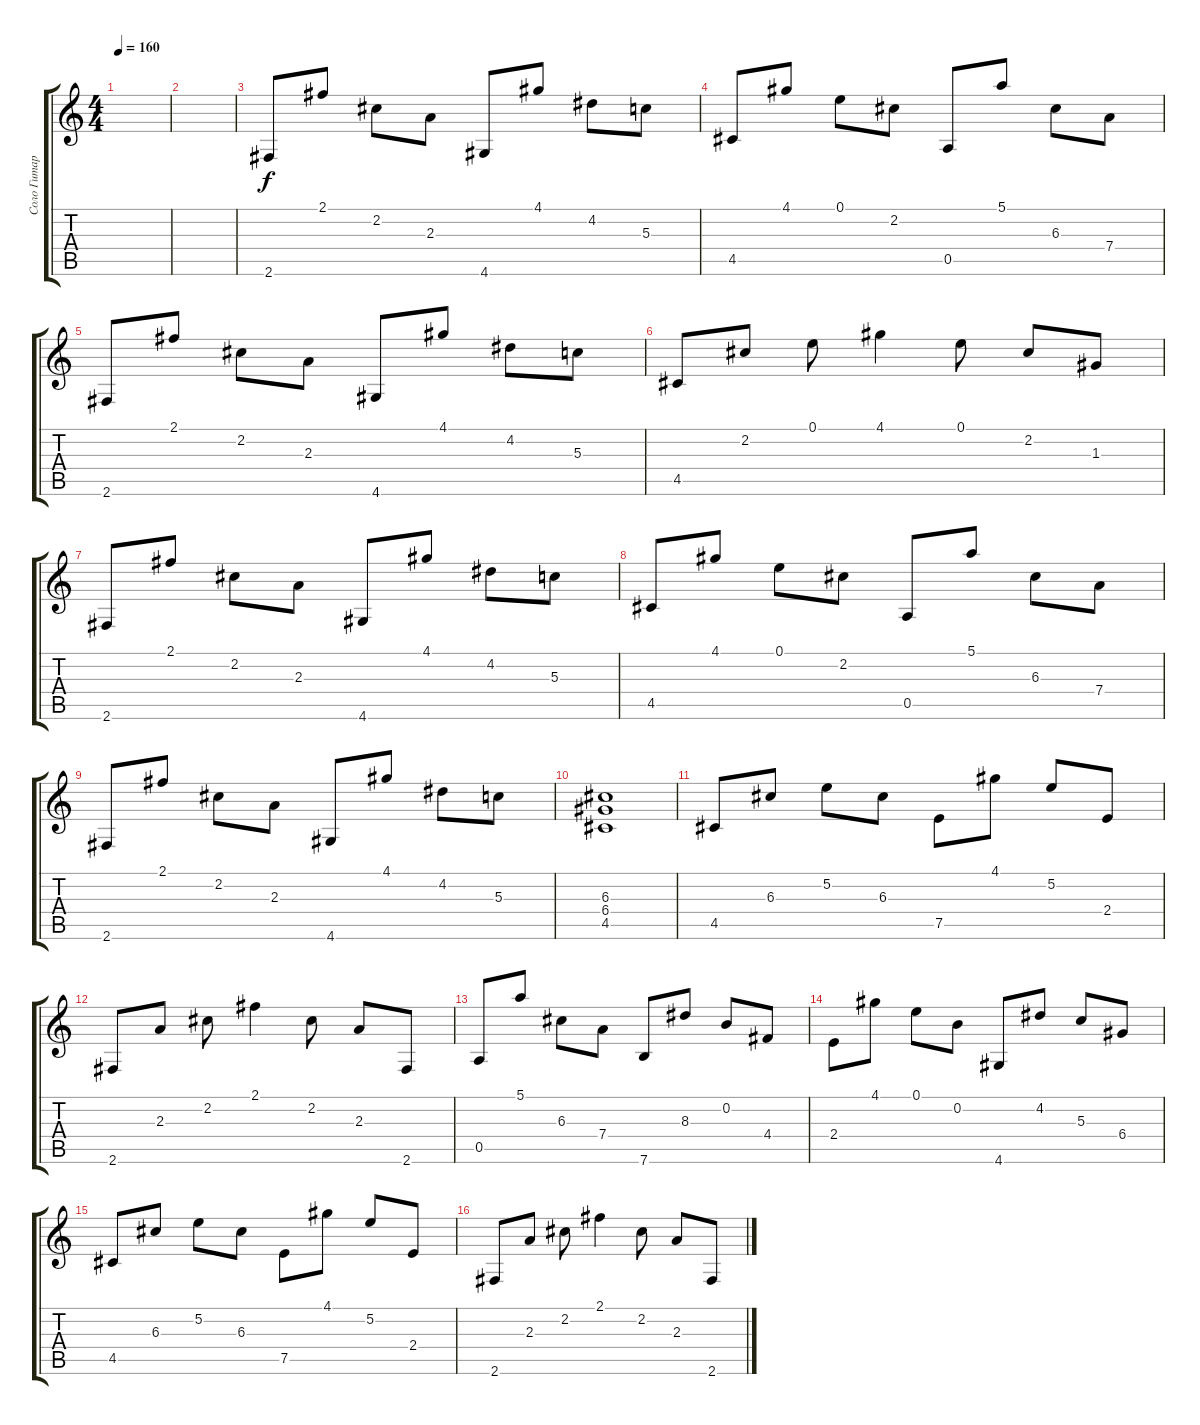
\track ("Соло Гитара" "Соло Гитар") {instrument distortionguitar}
\staff {score tabs}
\tuning (E4 B3 G3 D3 A2 E2) {hide}
\ts (4 4)
\tempo 160
\clef g2
\ks c
|
|
2.6.8 2.1.8 2.2.8 2.3.8 4.6.8 4.1.8 4.2.8 5.3.8 |
4.5.8 4.1.8 0.1.8 2.2.8 0.5.8 5.1.8 6.3.8 7.4.8 |
2.6.8 2.1.8 2.2.8 2.3.8 4.6.8 4.1.8 4.2.8 5.3.8 |
4.5.8 2.2.8 0.1.8 4.1.4 0.1.8 2.2.8 1.3.8 |
2.6.8 2.1.8 2.2.8 2.3.8 4.6.8 4.1.8 4.2.8 5.3.8 |
4.5.8 4.1.8 0.1.8 2.2.8 0.5.8 5.1.8 6.3.8 7.4.8 |
2.6.8 2.1.8 2.2.8 2.3.8 4.6.8 4.1.8 4.2.8 5.3.8 |
(6.3 6.4 4.5).1 |
4.5.8 6.3.8 5.2.8 6.3.8 7.5.8 4.1.8 5.2.8 2.4.8 |
2.6.8 2.3.8 2.2.8 2.1.4 2.2.8 2.3.8 2.6.8 |
0.5.8 5.1.8 6.3.8 7.4.8 7.6.8 8.3.8 0.2.8 4.4.8 |
2.4.8 4.1.8 0.1.8 0.2.8 4.6.8 4.2.8 5.3.8 6.4.8 |
4.5.8 6.3.8 5.2.8 6.3.8 7.5.8 4.1.8 5.2.8 2.4.8 |
2.6.8 2.3.8 2.2.8 2.1.4 2.2.8 2.3.8 2.6.8
